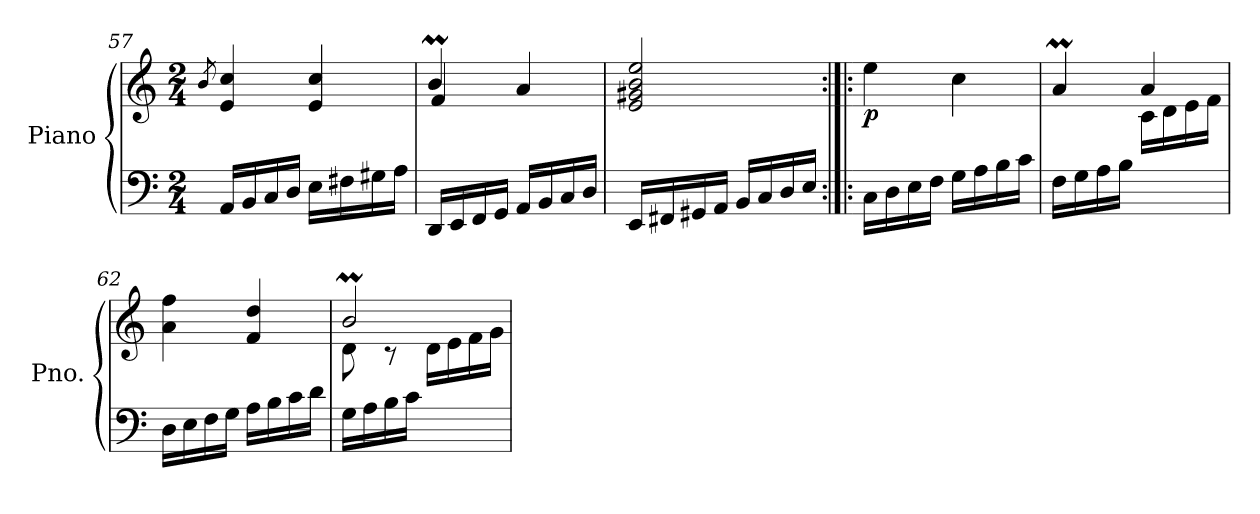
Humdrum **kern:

**kern	**kern	**dynam
*part1	*part1	*part1
*staff2	*staff1	*staff1/2
*I"Piano	*	*
*I'Pno.	*	*
!!LO:LB:g=z
*clefF4	*clefG2	*
*k[]	*k[]	*
*M2/4	*M2/4	*
=57	=57	=57
.	8qb/	.
16AA/LL	4e/ 4cc/	.
16BB/	.	.
16C/	.	.
16D/JJ	.	.
16E\LL	4e/ 4cc/	.
16F#X\	.	.
16G#X\	.	.
16A\JJ	.	.
=58	=58	=58
*	*^	*
16DD/LL	4bm/	4f/	.
16EE/	.	.	.
16FF/	.	.	.
16GG/JJ	.	.	.
16AA/LL	4a/	4ryy	.
16BB/	.	.	.
16C/	.	.	.
16D/JJ	.	.	.
*	*v	*v	*
=59	=59	=59
16EE/LL	2e/ 2g#X/ 2b/ 2ee/	.
16FF#X/	.	.
16GG#X/	.	.
16AA/JJ	.	.
16BB/LL	.	.
16C/	.	.
16D/	.	.
16E/JJ	.	.
=60:|!|:	=60:|!|:	=60:|!|:
!	!	!LO:DY:b
16C\LL	4ee\	p
16D\	.	.
16E\	.	.
16F\JJ	.	.
16G\LL	4cc\	.
16A\	.	.
16B\	.	.
16c\JJ	.	.
=61	=61	=61
*	*^	*
16F\LL	4aM/	4ryy	.
16G\	.	.	.
16A\	.	.	.
16B\JJ	.	.	.
4ryy	4a/	16c\LL	.
.	.	16d\	.
.	.	16e\	.
.	.	16f\JJ	.
!!LO:LB:g=z
=62	=62	=62	=62
!	!LO:TX:b:i:t=cresc.	!	!
*	*v	*v	*
16D\LL	4a\ 4ff\	.
16E\	.	.
16F\	.	.
16G\JJ	.	.
16A\LL	4f/ 4dd/	.
16B\	.	.
16c\	.	.
16d\JJ	.	.
=63	=63	=63
*	*^	*
*	*	*^	*
16G\LL	2bm/	8d\	4ryy	.
16A\	.	.	.	.
16B\	.	8r	.	.
16c\JJ	.	.	.	.
4ryy	.	4ryy	16d\LL	.
.	.	.	16e\	.
.	.	.	16f\	.
.	.	.	16g\JJ	.
*	*v	*v	*v	*
=	=	=
*-	*-	*-
